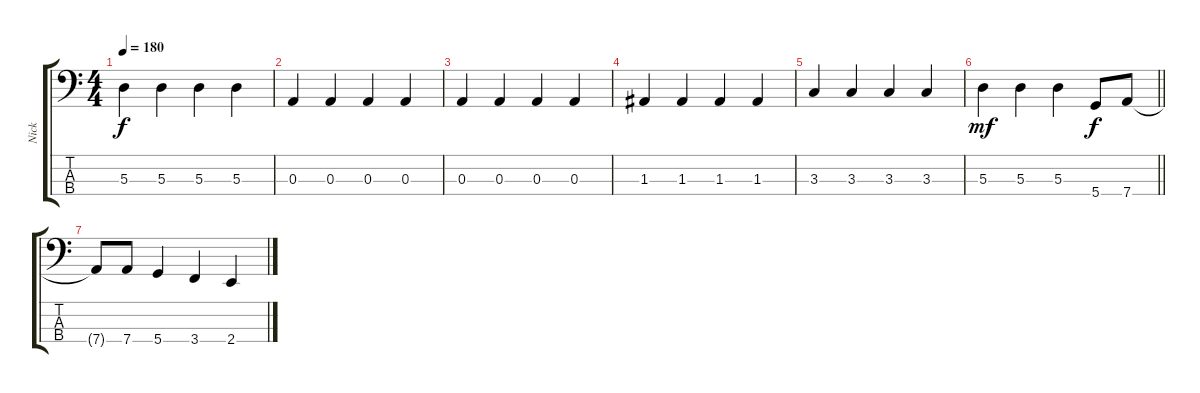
\track ("Nick" "Nick") {instrument electricbassfinger}
\staff {score tabs}
\tuning (G2 D2 A1 D1) {hide}
\ts (4 4)
\tempo 180
\clef f4
\ks c
5.3.4{dy f} 5.3.4 5.3.4 5.3.4 |
0.3.4 0.3.4 0.3.4 0.3.4 |
0.3.4 0.3.4 0.3.4 0.3.4 |
1.3.4 1.3.4 1.3.4 1.3.4 |
3.3.4 3.3.4 3.3.4 3.3.4 |
\barLineRight lightlight
5.3.4{dy mf} 5.3.4 5.3.4 5.4.8{dy f} 7.4.8 |
7.4{t}.8 7.4.8 5.4.4 3.4.4 2.4.4
